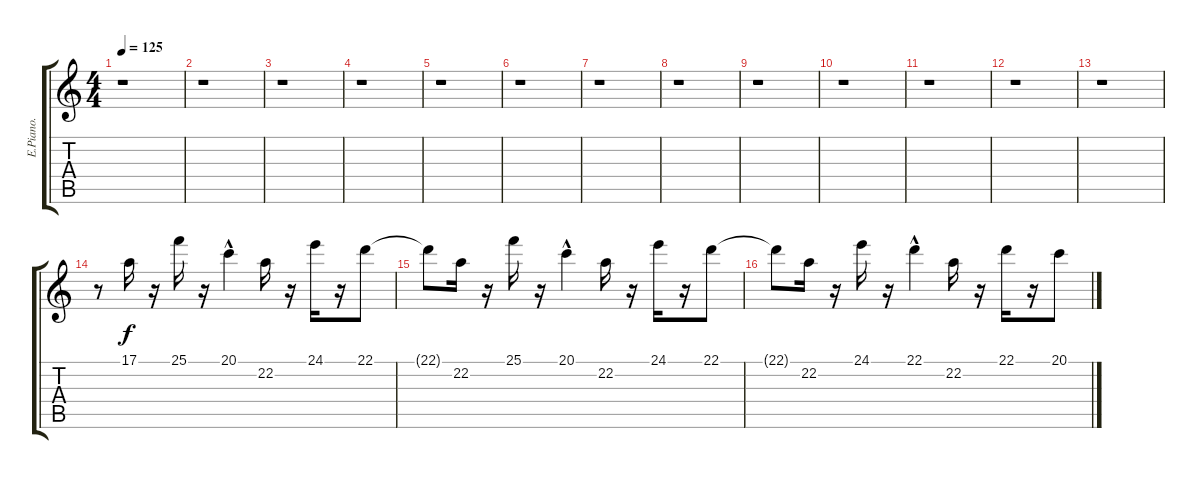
\track ("E.Piano." "E.Piano.") {instrument fx4atmosphere}
\staff {score tabs}
\tuning (E4 B3 G3 D3 A2 E2) {hide}
\ts (4 4)
\tempo 125
\clef g2
\ks c
r.1{dy f} |
r.1 |
r.1 |
r.1 |
r.1 |
r.1 |
r.1 |
r.1 |
r.1 |
r.1 |
r.1 |
r.1 |
r.1 |
r.8 17.1.16 r.16 25.1.16 r.16 20.1{hac}.4 22.2.16 r.16 24.1.16 r.16 22.1.8 |
22.1{t}.8 22.2.16 r.16 25.1.16 r.16 20.1{hac}.4 22.2.16 r.16 24.1.16 r.16 22.1.8 |
22.1{t}.8 22.2.16 r.16 24.1.16 r.16 22.1{hac}.4 22.2.16 r.16 22.1.16 r.16 20.1.8
